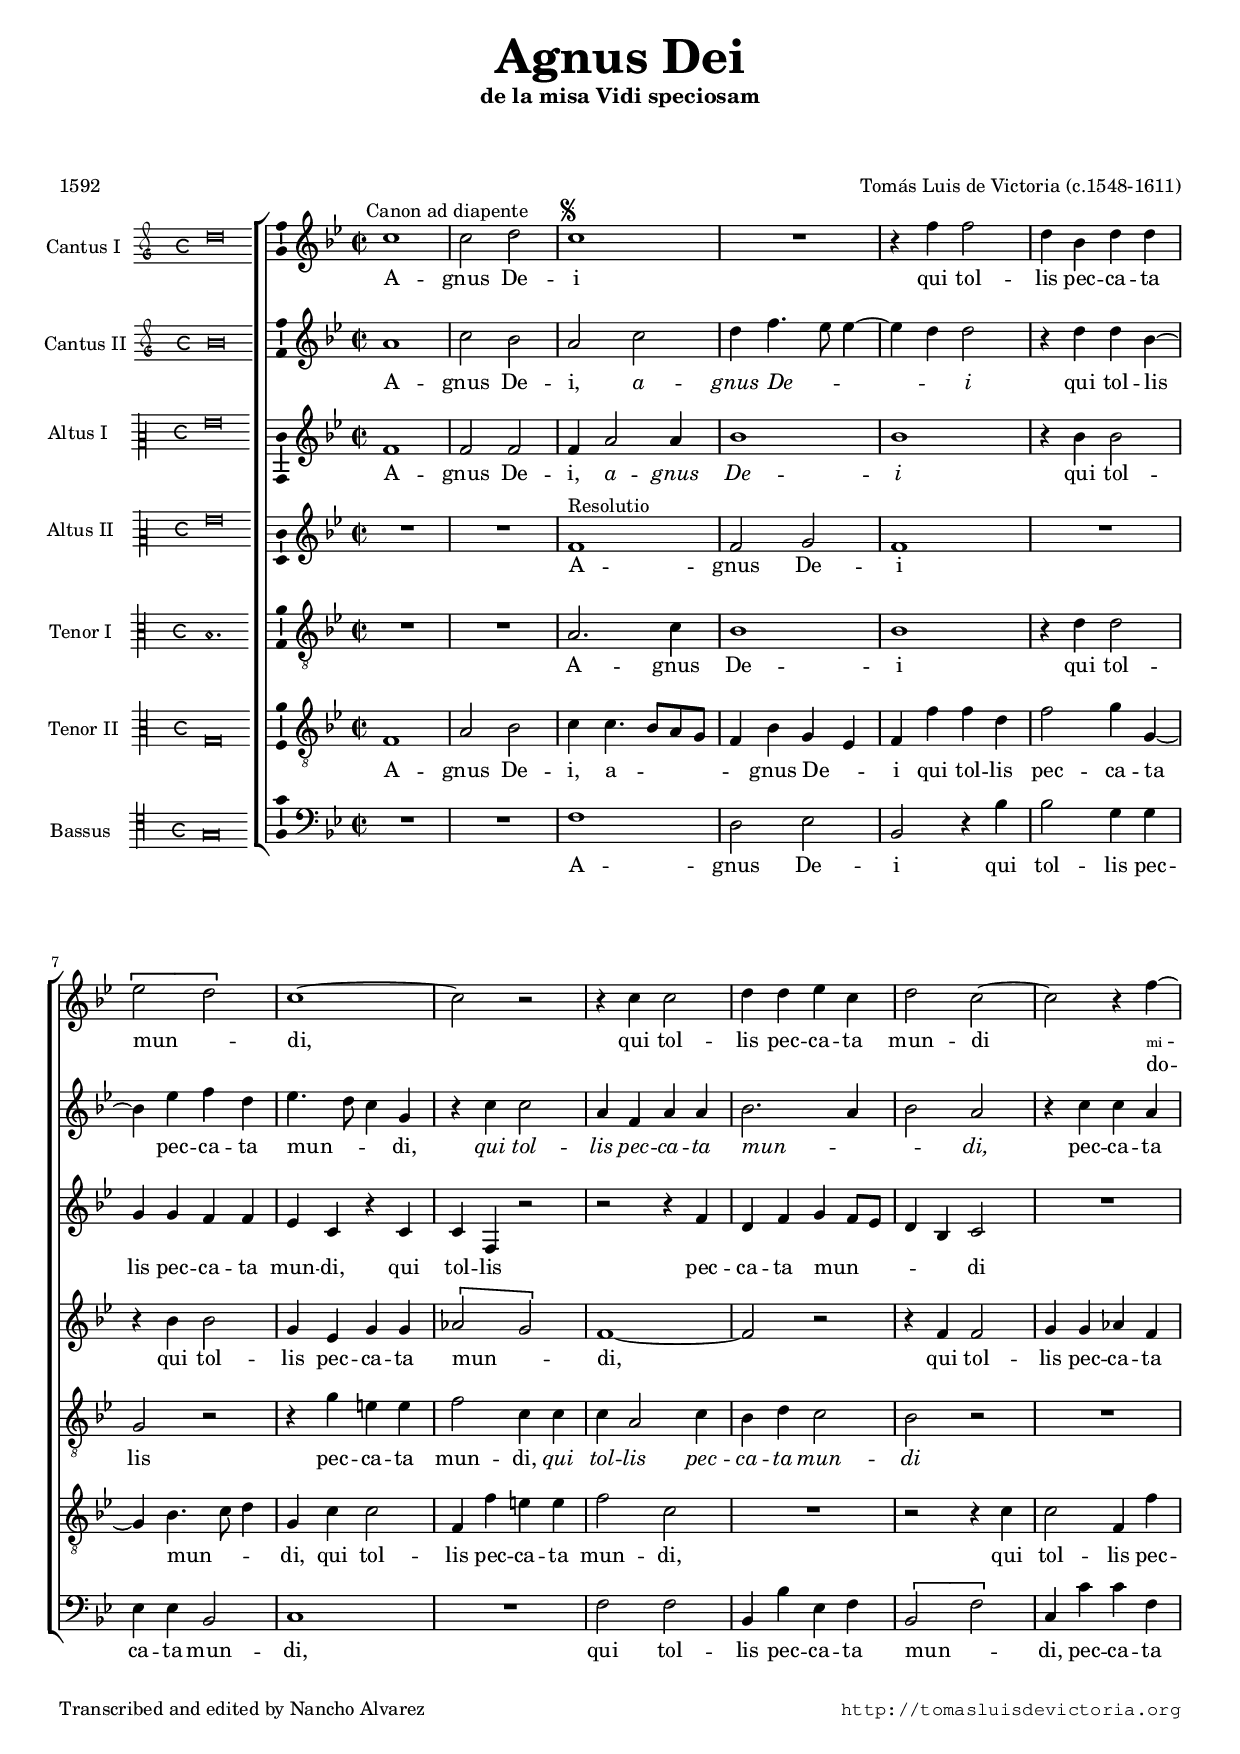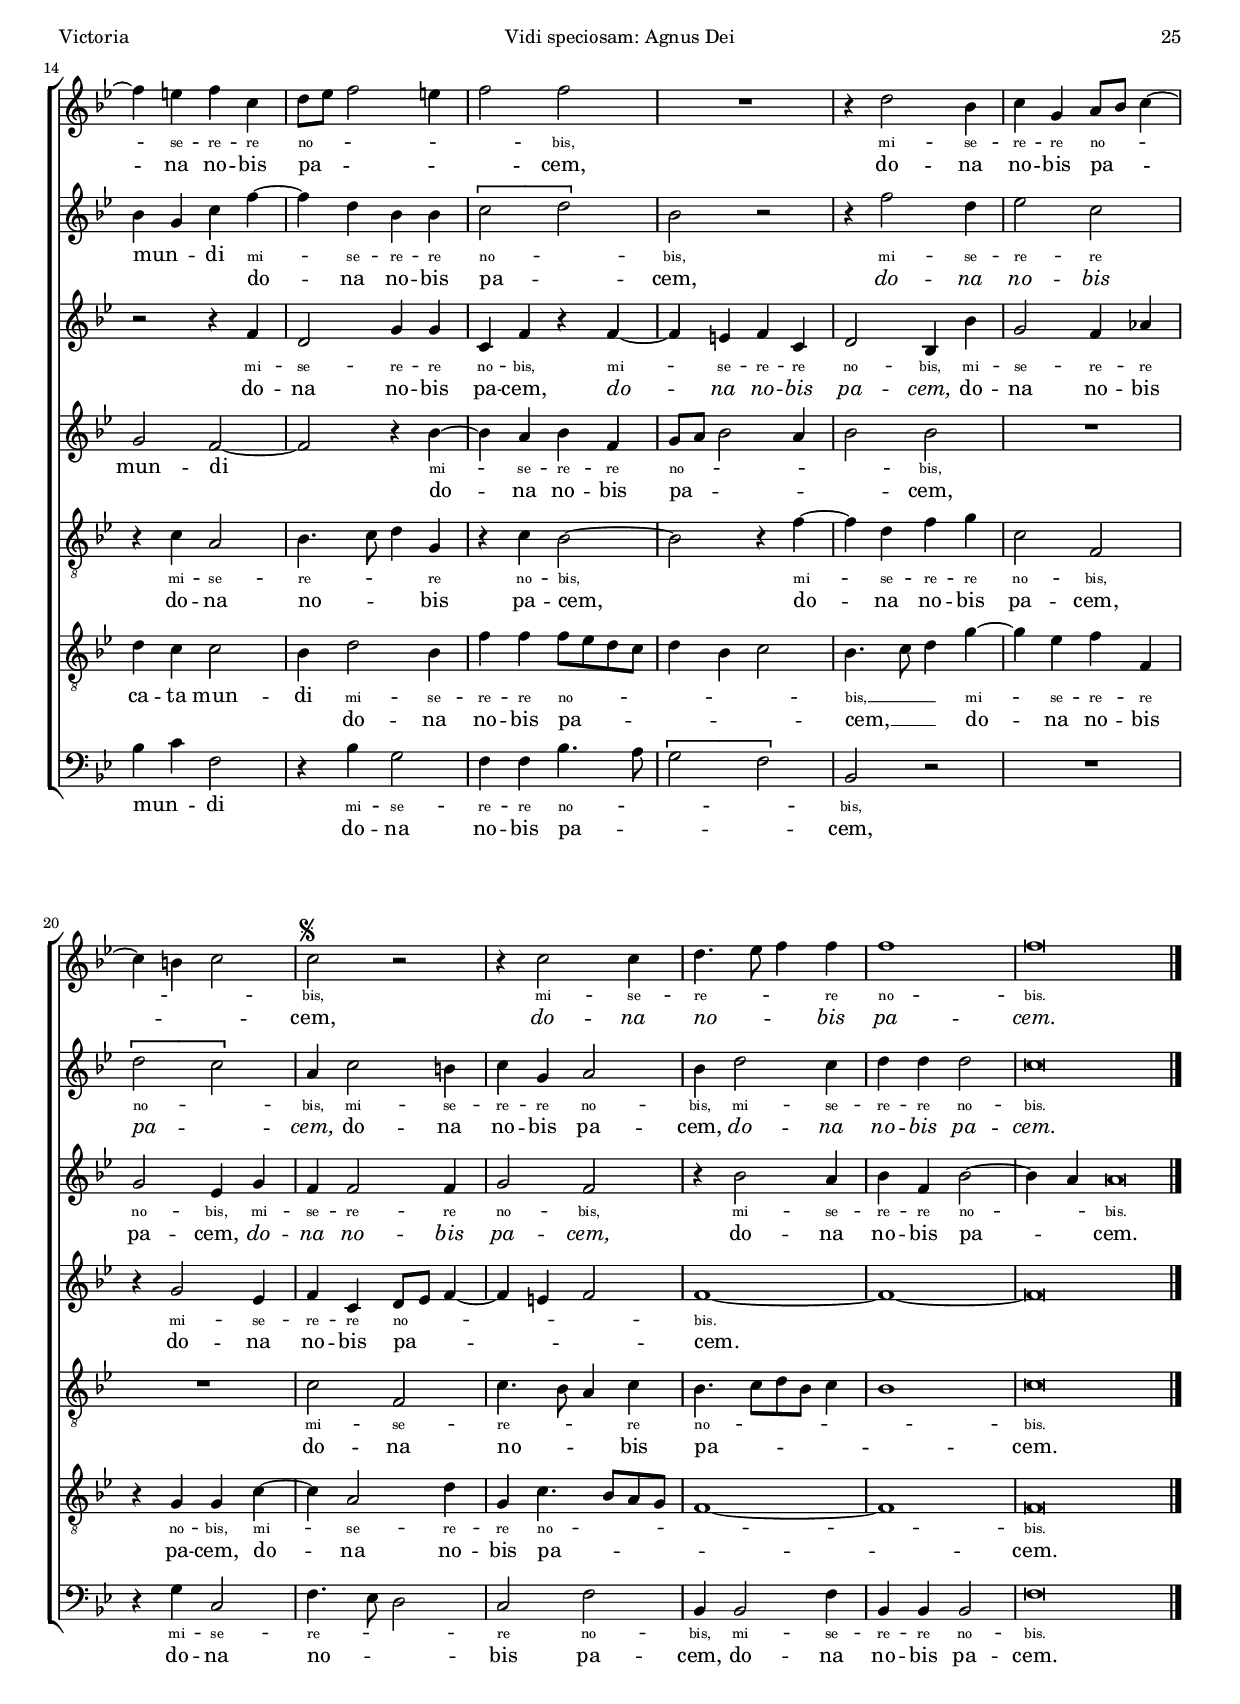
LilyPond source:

\version "2.18.0"

#(set-default-paper-size "a4")
#(set-global-staff-size 16.4)
#(ly:set-option 'point-and-click #f)
%mobile -s11.4 -i2.5

italicas=\override LyricText.font-shape = #'italic
rectas=\override LyricText.font-shape = #'upright
ss=\once \set suggestAccidentals = ##t
incipitwidth = 20

htitle="Vidi speciosam: Agnus Dei"
hcomposer="Victoria"

\header {
	title=\markup{\column{\larger \larger \larger \larger "Agnus Dei" }}
	subtitle=\markup{\column{"de la misa Vidi speciosam" " " " " }}
	subsubtitle=" "
	composer="Tomás Luis de Victoria (c.1548-1611)"
        pdfauthor=\composer
	%opus="(-)"
	poet="1592"
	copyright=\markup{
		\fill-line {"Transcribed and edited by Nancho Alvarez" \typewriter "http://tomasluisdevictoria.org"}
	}
%	tagline=""
}


global={\key g \major \time 2/2  \skip 1*25 \bar "|."
}

cantus={
	\once \override TextScript.X-offset = #-2
	a'1^"Canon ad diapente" |
	a'2 b' |
	a'1^\markup{\smaller \musicglyph #"scripts.segno"} |
	R1*4/4 |
%5
	r4 d'' d''2 |
	b'4 g' b' b' |
	\[c''2 b'\] |
	a'1 ~ |
	a'2 r |
%10
	r4 a' a'2 |
	b'4 b' c'' a' |
	b'2 a' ~ |
	a' r4 d'' ~ |
	d'' cis'' d'' a' |
%15
	b'8 c'' d''2 cis''4 |
	d''2 d'' |
	R1*4/4 |
	r4 b'2 g'4 |
	a' e' fis'8 g' a'4 ~ |
%20
	a' gis' a'2 |
	a'^\markup{\smaller \musicglyph #"scripts.segno"} r |
	r4 a'2 a'4 |
	b'4. c''8 d''4 d'' |
	d''1 |
%25
	d''\breve*1/2
}

cantusdos={
	fis'1 |
	a'2 g' |
	fis' a' |
	b'4 d''4. c''8 c''4 ~ |
%5
	c'' b' b'2 |
	r4 b' b' g' ~ |
	g' c'' d'' b' |
	c''4. b'8 a'4 e' |
	r a' a'2 |
%10
	fis'4 d' fis' fis' |
	g'2. fis'4 |
	g'2 fis' |
	r4 a' a' fis' |
	g' e' a' d'' ~ |
%15
	d'' b' g' g' |
	\[a'2 b'\] |
	g' r |
	r4 d''2 b'4 |
	c''2 a' |
%20
	\[b' a'\] |
	fis'4 a'2 gis'4 |
	a' e' fis'2 |
	g'4 b'2 a'4 |
	b' b' b'2 |
%25
	a'\breve*1/2
}

altus={
	d'1 |
	d'2 d' |
	d'4 fis'2 fis'4 |
	g'1 |
%5
	g' |
	r4 g' g'2 |
	e'4 e' d' d' |
	c' a r a |
	a d r2 |
%10
	r r4 d' |
	b d' e' d'8 c' |
	b4 g a2 |
	R1*4/4 |
	r2 r4 d' |
%15
	b2 e'4 e' |
	a d' r d' ~ |
	d' cis' d' a |
	b2 g4 g' |
	e'2 d'4 f' |
%20
	e'2 c'4 e' |
	d'4 d'2 d'4
	e'2 d'
	r4 g'2 fis'4
	g'4 d' g'2 ~
	g'4 fis' fis'\breve*1/4
}

altusdos={
	R1*4/4 |
	R1*4/4 |
	d'1^"Resolutio" |
	d'2 e' |
%5
	d'1 |
	R1*4/4 |
	r4 g' g'2 |
	e'4 c' e' e' |
	\[f'2 e'\] |
%10
	d'1 ~ |
	d'2 r |
	r4 d' d'2 |
	e'4 e' f' d' |
	e'2 d' ~ |
%15
	d' r4 g' ~ |
	g' fis' g' d' |
	e'8 fis' g'2 fis'4 |
	g'2 g' |
	R1*4/4 |
%20
	r4 e'2 c'4 |
	d' a b8 c' d'4 ~ |
	d' cis' d'2 |
	d'1 ~ |
	d' ~ |
%25
	d'\breve*1/2
}

tenor={
	R1*4/4 |
	R1*4/4 |
	fis2. a4 |
	g1 |
%5
	g |
	r4 b b2 |
	e r |
	r4 e' cis' cis' |
	d'2 a4 a |
%10
	a fis2 a4 |
	g b a2 |
	g r |
	R1*4/4 |
	r4 a fis2 |
%15
	g4. a8 b4 e |
	r a g2 ~ |
	g r4 d' ~ |
	d' b d' e' |
	a2 d |
%20
	R1*4/4 |
	a2 d |
	a4. g8 fis4 a |
	g4.  a8[ b g] a4 |
	g1 |
%25
	a\breve*1/2
}

tenordos={
	d1
	fis2 g
	a4 a4. g8 fis e |
	d4 g e c |
%5
	d d' d' b |
	d'2 e'4 e ~ |
	e g4. a8 b4 |
	e a a2 |
	d4 d' cis' cis' |
%10
	d'2 a |
	R1*4/4 |
	r2 r4 a |
	a2 d4 d' |
	b a a2 |
%15
	g4 b2 g4 |
	d' d' d'8 c' b a |
	b4 g a2 |
	g4. a8 b4 e' ~ |
	e' c' d' d |
%20
	r e e a ~ |
	a fis2 b4 |
	e a4. g8 fis e |
	d1 ~ |
	d |
%25
	d\breve*1/2
}

bassus={
	R1*4/4 |
	R1*4/4 |
	d1 |
	b,2 c |
%5
	g, r4 g |
	g2 e4 e |
	c c g,2 |
	a,1 |
	R1*4/4 |
%10
	d2 d |
	g,4 g c d |
	\[g,2 d\] |
	a,4 a a d |
	g a d2 |
%15
	r4 g e2 |
	d4 d g4. fis8 |
	\[e2 d\] |
	g, r |
	R1*4/4 |
%20
	r4 e a,2 |
	d4. c8 b,2 |
	a, d |
	g,4 g,2 d4 |
	g, g, g,2 |
%25
	d\breve*1/2
}

textocantus=\lyricmode{
A -- gnus De -- i
qui tol -- lis pec -- ca -- ta mun -- _ di, _
qui tol -- lis pec -- ca -- ta mun -- di _
\override LyricText.font-size = #-2.5
mi -- _ se -- re -- re no -- _ _ _ _ bis,
mi -- se -- re -- re no -- _ _ _ _ _ bis,
mi -- se -- re -- _ _ re no -- bis.
}
textocantusb=\lyricmode{
_ _ _ _ _ _ _ _ _ _ _ _ _ _ _ _ _ _ _ _ _ _ _ 
do -- _ na no -- bis pa -- _ _ _ _ cem,
do -- na no -- bis pa -- _ _ _ _ _ cem,
\italicas
do -- na no -- _ _ bis pa -- cem.
}

textocantusdos=\lyricmode{
A -- gnus De -- i,
\italicas
a -- gnus De -- _ _ _ _ i
\rectas
qui tol -- lis _
pec -- ca -- ta mun -- _ _ di,
\italicas
qui tol -- lis pec -- ca -- ta mun -- _ _ di,
\rectas
pec -- ca -- ta mun -- _ di
\override LyricText.font-size = #-2.5
mi -- _ se -- re -- re no -- _ bis,
mi -- se -- re -- re no -- _ bis,
mi -- se -- re -- re no -- bis,
mi -- se -- re -- re no -- bis.
}
textocantusdosb=\lyricmode{
_ _ _ _ _ _ _ _ _ _ _ _ _ _ _ _ _ _ _ _ _ _ _ _ _ _ _ _ _ _ _ _ _ _ _ _ _ _ _ 
do -- _ na no -- bis pa -- _ cem,
\italicas
do -- na no -- bis pa -- _ cem,
\rectas
do -- na no -- bis pa -- cem,
\italicas
do -- na no -- bis pa -- cem.
}


textoaltus=\lyricmode{
A -- gnus De -- i,
\italicas
a -- gnus De -- i
\rectas
qui tol -- lis pec -- ca -- ta mun -- di,
qui tol -- lis pec -- ca -- ta mun -- _ _ _ _ di
\override LyricText.font-size = #-2.5
mi -- se -- re -- re no -- bis,
mi -- _ se -- re -- re no -- bis,
mi -- se -- re -- re no -- bis,
mi -- se -- re -- re no -- bis,
mi -- se -- re -- re no -- _ _ bis.
}
textoaltusb=\lyricmode{
_ _ _ _ _ _ _ _ _ _ _ _ _ _ _ _ _ _ _ _ _ _ _ _ _ _ _ _ 
do -- na no -- bis pa -- cem,
\italicas
do -- _ na no -- bis pa -- cem,
\rectas
do -- na no -- bis pa -- cem,
\italicas
do -- na no -- bis pa -- cem,
\rectas
do -- na no -- bis pa -- _ _ cem.
}


textoaltusdos=\lyricmode{
A -- gnus De -- i
qui tol -- lis pec -- ca -- ta mun -- _ di, _
qui tol -- lis pec -- ca -- ta mun -- di _
\override LyricText.font-size = #-2.5
mi -- _ se -- re -- re no -- _ _ _ _ bis,
mi -- se -- re -- re no -- _ _ _ _ _ bis. _ _ 
}
textoaltusdosb=\lyricmode{
_ _ _ _ _ _ _ _ _ _ _ _ _ _ _ _ _ _ _ _ _ _ _ 
do -- _ na no -- bis pa -- _ _ _ _ cem,
do -- na no -- bis pa -- _ _ _ _ _ cem. _ _ 
}


textotenor=\lyricmode{
A -- gnus De -- i
qui tol -- lis pec -- ca -- ta mun -- di,
\italicas
qui tol -- lis pec -- ca -- ta mun -- di
\rectas
\override LyricText.font-size = #-2.5
mi -- se -- re -- _ _ re no -- bis, _
mi -- _ se -- re -- re no -- bis,
mi -- se -- re -- _ _ re no -- _ _ _ _ _ bis.
}
textotenorb=\lyricmode{
_ _ _ _ _ _ _ _ _ _ _ _ _ _ _ _ _ _ _ _ 
do -- na no -- _ _ bis pa -- cem, _
do -- _ na no -- bis pa -- cem,
do -- na no -- _ _ bis pa -- _ _ _ _ _ cem.
}


textotenordos=\lyricmode{
A -- gnus De -- i,
a -- _ _ _ _ gnus De -- _ i
qui tol -- lis pec -- ca -- ta _ mun -- _ _ di,
qui tol -- lis pec -- ca -- ta mun -- di,
qui tol -- lis pec -- ca -- ta mun -- di
\override LyricText.font-size = #-2.5
mi -- se -- re -- re no -- _ _ _ _ _ _ bis, __ _ _ 
mi -- _ se -- re -- re no -- bis,
mi -- _ se -- re -- re no -- _ _ _ _ _ bis.
}
textotenordosb=\lyricmode{
_ _ _ _ _ _ _ _ _ _ _ _ _ _ _ _ _ _ _ _ _ _ _ _ _ _ _ _ _ _ _ _ _ _ _ _ _ _ _ _ 
do -- na no -- bis pa -- _ _ _ _ _ _ cem, __ _ _ 
do -- _ na no -- bis pa -- cem,
do -- _ na no -- bis pa -- _ _ _ _ _ cem.
}


textobassus=\lyricmode{
A -- gnus De -- i
qui tol -- lis pec -- ca -- ta mun -- di,
qui tol -- lis pec -- ca -- ta mun -- _ di,
pec -- ca -- ta mun -- _ di
\override LyricText.font-size = #-2.5
mi -- se -- re -- re no -- _ _ _ bis,
mi -- se -- re -- _ _ re no -- bis,
mi -- se -- re -- re no -- bis.
}
textobassusb=\lyricmode{
_ _ _ _ _ _ _ _ _ _ _ _ _ _ _ _ _ _ _ _ _ _ _ _ _ _ _ 
do -- na no -- bis pa -- _ _ _ cem,
do -- na no -- _ _ bis pa -- cem,
do -- na no -- bis pa -- cem.
}

incipitcantus=\markup{
	\score{
		{ 
		\set Staff.instrumentName="Cantus I  "
		\override NoteHead.style = #'neomensural
		\override Rest.style = #'neomensural
		\override Staff.TimeSignature.style = #'neomensural
		\cadenzaOn 
		\clef "petrucci-g"
		\key c \major
		\time 4/4
		d''\breve
		} 
	\layout {
		\context {\Voice
			\remove Ligature_bracket_engraver
			\consists Mensural_ligature_engraver
		}
		line-width=\incipitwidth
		indent = 0
	}
	}
}


incipitcantusdos=\markup{
	\score{
		{ 
		\set Staff.instrumentName="Cantus II "
		\override NoteHead.style = #'neomensural
		\override Rest.style = #'neomensural
		\override Staff.TimeSignature.style = #'neomensural
		\cadenzaOn 
		\clef "petrucci-g"
		\key c \major
		\time 4/4
		b'\breve
		} 
	\layout {
		\context {\Voice
			\remove Ligature_bracket_engraver
			\consists Mensural_ligature_engraver
		}
		line-width=\incipitwidth
		indent = 0
	}
	}
}


incipitaltus=\markup{
	\score{
		{ 
		\set Staff.instrumentName="Altus I    "
		\override NoteHead.style = #'neomensural 
		\override Rest.style = #'neomensural
		\override Staff.TimeSignature.style = #'neomensural
		\cadenzaOn 
		\clef "petrucci-c2"
		\key c \major
		\time 4/4
		g'\breve
		} 
	\layout {
		\context {\Voice
			\remove Ligature_bracket_engraver
			\consists Mensural_ligature_engraver
		}
		line-width=\incipitwidth
		indent = 0
	}
	}
}

incipitaltusdos=\markup{
	\score{
		{ 
		\set Staff.instrumentName="Altus II   "
		\override NoteHead.style = #'neomensural 
		\override Rest.style = #'neomensural
		\override Staff.TimeSignature.style = #'neomensural
		\cadenzaOn 
		\clef "petrucci-c2"
		\key c \major
		\time 4/4
		g'\breve
		} 
	\layout {
		\context {\Voice
			\remove Ligature_bracket_engraver
			\consists Mensural_ligature_engraver
		}
		line-width=\incipitwidth
		indent = 0
	}
	}
}


incipittenor=\markup{
	\score{
		{ 
		\set Staff.instrumentName="Tenor I   "
		\override NoteHead.style = #'neomensural 
		\override Rest.style = #'neomensural
		\override Staff.TimeSignature.style = #'neomensural
		\cadenzaOn 
		\clef "petrucci-c3"
		\key c \major
		\time 4/4
		b1.
		} 
	\layout {
		\context {\Voice
			\remove Ligature_bracket_engraver
			\consists Mensural_ligature_engraver
		}
		line-width=\incipitwidth
		indent=0
	}
	}
}

incipittenordos=\markup{
	\score{
		{ 
		\set Staff.instrumentName="Tenor II  "
		\override NoteHead.style = #'neomensural 
		\override Rest.style = #'neomensural
		\override Staff.TimeSignature.style = #'neomensural
		\cadenzaOn 
		\clef "petrucci-c3"
		\key c \major
		\time 4/4
		g\breve
		} 
	\layout {
		\context {\Voice
			\remove Ligature_bracket_engraver
			\consists Mensural_ligature_engraver
		}
		line-width=\incipitwidth
		indent=0
	}
	}
}


incipitbassus=\markup{
	\score{
		{ 
		\set Staff.instrumentName="Bassus   "
		\override NoteHead.style = #'neomensural 
		\override Rest.style = #'neomensural
		\override Staff.TimeSignature.style = #'neomensural
		\cadenzaOn 
		\clef "petrucci-c4"
		\key c \major
		\time 4/4
		g\breve
		} 
	\layout {
		\context {\Voice
			\remove Ligature_bracket_engraver
			\consists Mensural_ligature_engraver
		}
		line-width=\incipitwidth
		indent = 0
	}
	}
}





\score {\transpose c' ees'{
\new ChoirStaff<<

	\new Staff <<\global
	\new Voice="v1" {
		\set Staff.instrumentName=\incipitcantus
		\clef "treble"
		\cantus }
	\new Lyrics \lyricsto "v1" {\textocantus }
	\new Lyrics \lyricsto "v1" {\textocantusb }
	>>

	\new Staff <<\global
	\new Voice="v5" {
		\set Staff.instrumentName=\incipitcantusdos
		\clef "treble"
		\cantusdos }
	\new Lyrics \lyricsto "v5" {\textocantusdos }
	\new Lyrics \lyricsto "v5" {\textocantusdosb }
	>>

	
	\new Staff << \global
	\new Voice="v2" {
		\set Staff.instrumentName=\incipitaltus
		\clef "treble" 
		\altus}
	\new Lyrics \lyricsto "v2" {\textoaltus }
	\new Lyrics \lyricsto "v2" {\textoaltusb }
	>>

	\new Staff << \global
	\new Voice="v7" {
		\set Staff.instrumentName=\incipitaltusdos
		\clef "treble" 
		\altusdos}
	\new Lyrics \lyricsto "v7" {\textoaltusdos }
	\new Lyrics \lyricsto "v7" {\textoaltusdosb }
	>>

	\new Staff <<\global
	\new Voice="v3" {
		\set Staff.instrumentName=\incipittenor
		\clef "G_8"
		\tenor }
	\new Lyrics \lyricsto "v3" {\textotenor }
	\new Lyrics \lyricsto "v3" {\textotenorb }
	>>
	
		\new Staff <<\global
	\new Voice="v6" {
		\set Staff.instrumentName=\incipittenordos
		\clef "G_8"
		\tenordos }
	\new Lyrics \lyricsto "v6" {\textotenordos }
	\new Lyrics \lyricsto "v6" {\textotenordosb }
	>>
	
	\new Staff <<\global
	\new Voice="v4" {
		\set Staff.instrumentName=\incipitbassus
		\clef "bass" 
		\bassus }
	\new Lyrics \lyricsto "v4" {\textobassus }
	\new Lyrics \lyricsto "v4" {\textobassusb }
	>>
	
>>

	}%transpose

\layout{ 
	\context {\Lyrics 
		\override VerticalAxisGroup.staff-affinity = #UP
		\override VerticalAxisGroup.nonstaff-relatedstaff-spacing =
			#'((basic-distance . 0) (minimum-distance . 0) (padding . .6))
%tablet		\override VerticalAxisGroup.nonstaff-nonstaff-spacing =
%tablet			#'((basic-distance . 0) (minimum-distance . 0) (padding . .4))
		\override LyricText.font-size = #1.2
		\override LyricHyphen.minimum-distance = #0.5
	}
	\context {\Score 
		tempoHideNote = ##t
		\override BarNumber.padding = #2 
	}
	\context {\Voice 
		melismaBusyProperties = #'()
		%autoBeaming = ##f
	}
	\context {\Staff 
                %\RemoveEmptyStaves
                %\override VerticalAxisGroup.remove-first = ##t
		\override VerticalAxisGroup.staff-staff-spacing =
			#'((basic-distance . 11) (minimum-distance . 0) (padding . 1))
		\consists Ambitus_engraver 
		\override LigatureBracket.padding = #1
	}
}

%\midi { \mtempo }

}


\paper{
	evenHeaderMarkup=\markup  \fill-line { \fromproperty #'page:page-number-string \htitle \hcomposer }
	oddHeaderMarkup= \markup  \fill-line { \on-the-fly #not-first-page \hcomposer \on-the-fly #not-first-page \htitle \on-the-fly #not-first-page \fromproperty #'page:page-number-string }
	systems-per-page = 2
	%page-count = 8
	ragged-last-bottom = ##f
	indent=3.5\cm
	system-system-spacing =
	#'((basic-distance . 20) (minimum-distance . 0) (padding . 5))
	top-system-spacing = % header
	#'((basic-distance . 8) (minimum-distance . 0) (padding . 0))
	last-bottom-spacing = % footer
	#'((basic-distance . 12) (minimum-distance . 0) (padding . 0))


first-page-number=24
oddHeaderMarkup=\markup \fill-line {\hcomposer \htitle \fromproperty #'page:page-number-string }
evenHeaderMarkup=\markup \fill-line {\on-the-fly #not-first-page \fromproperty #'page:page-number-string \on-the-fly #not-first-page \htitle \on-the-fly #not-first-page \hcomposer }
}